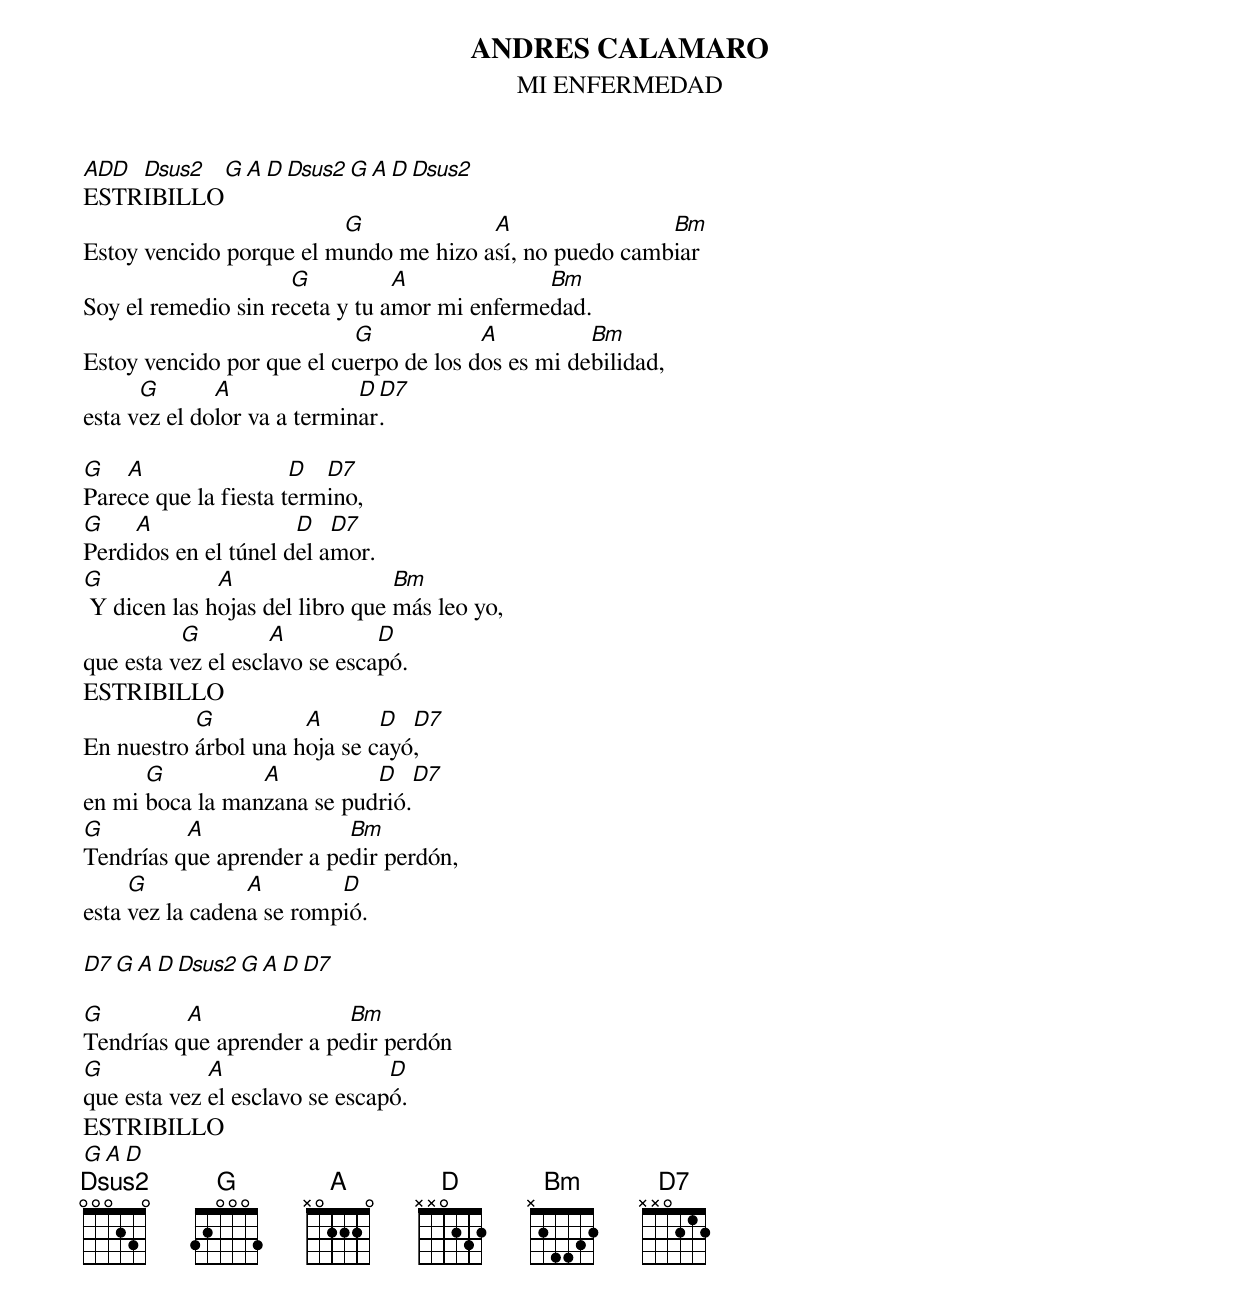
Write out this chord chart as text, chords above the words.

ANDRES CALAMARO
MI ENFERMEDAD
ADD Dsus2 G A D Dsus2 G A D Dsus2
ESTRIBILLO
                         G             A                Bm
Estoy vencido porque el mundo me hizo así, no puedo cambiar
                     G          A             Bm
Soy el remedio sin receta y tu amor mi enfermedad.
                           G            A          Bm
Estoy vencido por que el cuerpo de los dos es mi debilidad,
      G       A              D D7
esta vez el dolor va a terminar.

G   A                 D  D7
Parece que la fiesta termino,
G    A                D   D7
Perdidos en el túnel del amor.
G             A                  Bm
 Y dicen las hojas del libro que más leo yo,
          G         A          D
que esta vez el esclavo se escapó.
ESTRIBILLO
           G          A       D  D7
En nuestro árbol una hoja se cayó,
      G          A          D   D7
en mi boca la manzana se pudrió.
G         A               Bm
Tendrías que aprender a pedir perdón,
     G           A        D
esta vez la cadena se rompió.

D7 G A D Dsus2 G A D D7

G         A               Bm
Tendrías que aprender a pedir perdón
G            A                  D
que esta vez el esclavo se escapó.
ESTRIBILLO
G A D
